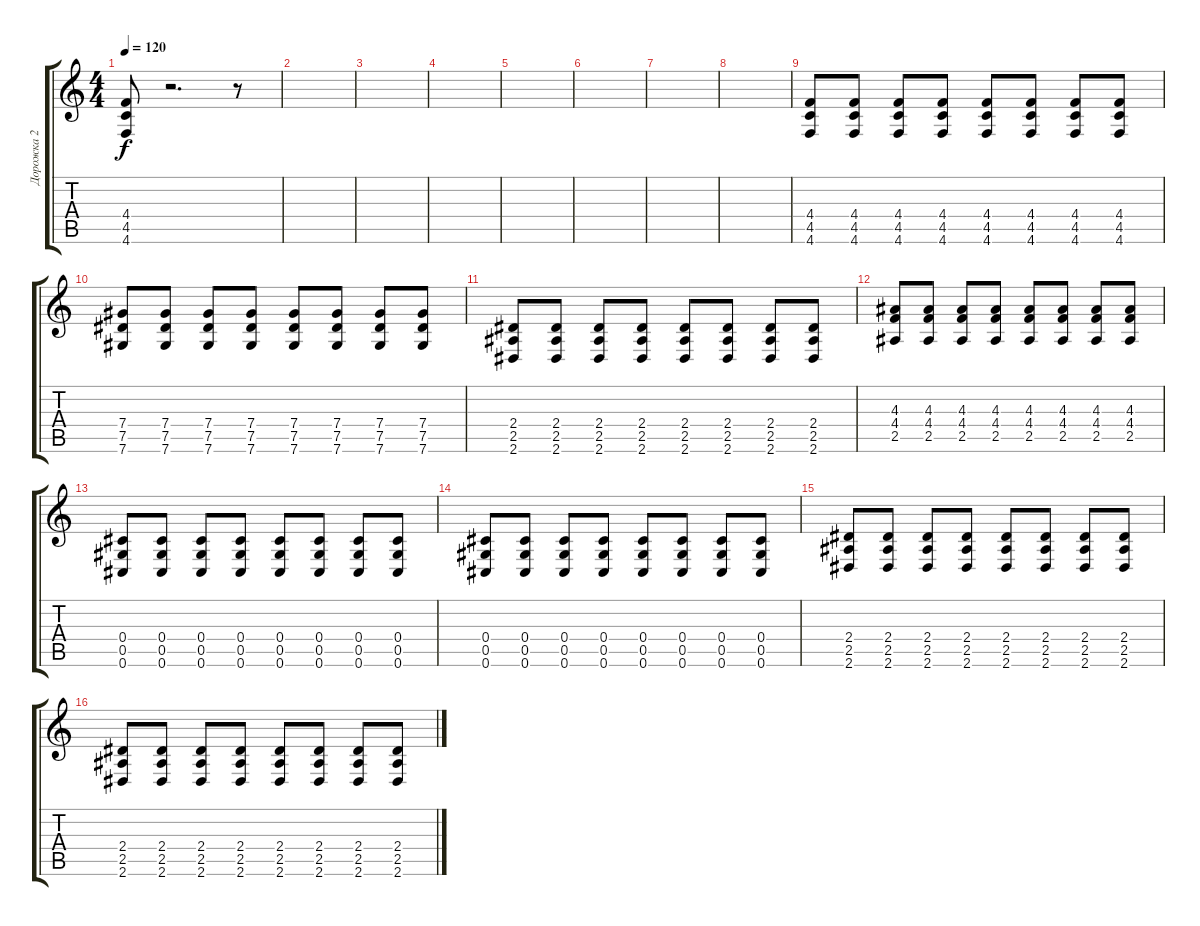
\track ("Дорожка 2" "Дорожка 2") {instrument distortionguitar}
\staff {score tabs}
\tuning (Eb4 Bb3 Gb3 Db3 Ab2 Db2) {hide}
\ts (4 4)
\tempo 120
\clef g2
\ks c
(4.4 4.5 4.6).8{dy f} r.2{d} r.8 |
|
|
|
|
|
|
|
(4.4 4.5 4.6).8 (4.4 4.5 4.6).8 (4.4 4.5 4.6).8 (4.4 4.5 4.6).8 (4.4 4.5 4.6).8 (4.4 4.5 4.6).8 (4.4 4.5 4.6).8 (4.4 4.5 4.6).8 |
(7.4 7.5 7.6).8 (7.4 7.5 7.6).8 (7.4 7.5 7.6).8 (7.4 7.5 7.6).8 (7.4 7.5 7.6).8 (7.4 7.5 7.6).8 (7.4 7.5 7.6).8 (7.4 7.5 7.6).8 |
(2.4 2.5 2.6).8 (2.4 2.5 2.6).8 (2.4 2.5 2.6).8 (2.4 2.5 2.6).8 (2.4 2.5 2.6).8 (2.4 2.5 2.6).8 (2.4 2.5 2.6).8 (2.4 2.5 2.6).8 |
(4.3 4.4 2.5).8 (4.3 4.4 2.5).8 (4.3 4.4 2.5).8 (4.3 4.4 2.5).8 (4.3 4.4 2.5).8 (4.3 4.4 2.5).8 (4.3 4.4 2.5).8 (4.3 4.4 2.5).8 |
(0.4 0.5 0.6).8 (0.4 0.5 0.6).8 (0.4 0.5 0.6).8 (0.4 0.5 0.6).8 (0.4 0.5 0.6).8 (0.4 0.5 0.6).8 (0.4 0.5 0.6).8 (0.4 0.5 0.6).8 |
(0.4 0.5 0.6).8 (0.4 0.5 0.6).8 (0.4 0.5 0.6).8 (0.4 0.5 0.6).8 (0.4 0.5 0.6).8 (0.4 0.5 0.6).8 (0.4 0.5 0.6).8 (0.4 0.5 0.6).8 |
(2.4 2.5 2.6).8 (2.4 2.5 2.6).8 (2.4 2.5 2.6).8 (2.4 2.5 2.6).8 (2.4 2.5 2.6).8 (2.4 2.5 2.6).8 (2.4 2.5 2.6).8 (2.4 2.5 2.6).8 |
(2.4 2.5 2.6).8 (2.4 2.5 2.6).8 (2.4 2.5 2.6).8 (2.4 2.5 2.6).8 (2.4 2.5 2.6).8 (2.4 2.5 2.6).8 (2.4 2.5 2.6).8 (2.4 2.5 2.6).8
